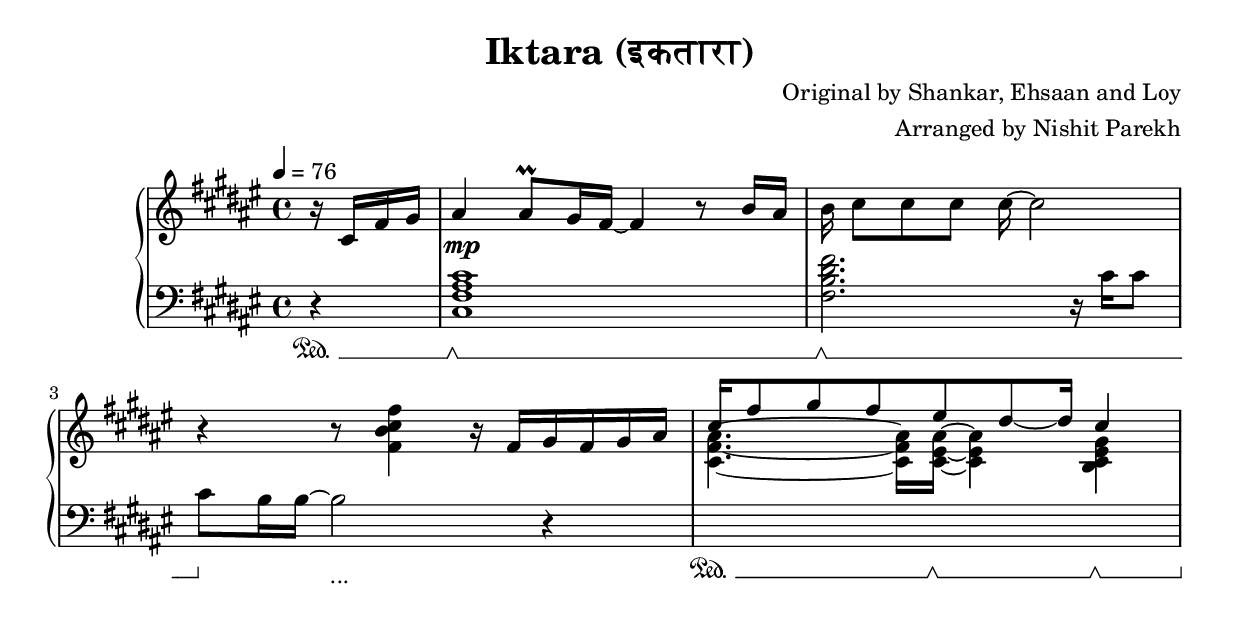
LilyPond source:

\version "2.19.83"

\header{
  title = "Iktara (इकतारा)"
  composer = "Original by Shankar, Ehsaan and Loy"
  arranger = "Arranged by Nishit Parekh"
}

musicEnv = {
  \key fis \major
  \time 4/4
  \tempo 4 = 76
}


\parallelMusic #'(voiceRH voiceLH voiceDyn voicePed) {

  % -------------------------------
  % Intro
  % -------------------------------
  \partial 4 r16 cis16 fis16 gis16 |
  \partial 4 r4                    |
  \partial 4 s4                    |
  \partial 4 s4\sustainOn          |


  ais4 ais8\prall gis16 fis16~ fis4 r8 b16 ais16 |
  <cis fis ais cis>1                               |
  s1\mp                                            |
  s1\sustainOff \sustainOn                         |


  b16 cis8[ cis8 cis8] cis16~ cis2            |
  <fis b dis fis>2. r16           cis'16 cis8 |
  s1                                          |
  s1\sustainOff \sustainOn                    |


  r4 r8            <fis, b cis fis>4 r16 fis16[ gis16 fis16 gis16 ais16] |
  cis8 b16 b16~ b2 r4                                                    |
  s1                                                                     |
  s4\sustainOff s2._\markup { ... }                                      |


  cis16^[ fis8 gis8 fis8 eis8 dis8~ dis16] \stemUp cis4 \stemDown        |
  \stemDown \change Staff	= "up" <cis fis ais>4.~ <cis fis ais>16 <cis eis ais>16~ <cis eis ais>4 <b cis eis gis>4 \stemUp \change Staff = "down" |
  s1                                                                     |
  s4\sustainOn s8. s16\sustainOff \sustainOn s4 s4\sustainOff \sustainOn |
}




% ------------------------------------------------------------------------------
% BRING IT ALL TOGETHER
% ------------------------------------------------------------------------------

\score {

  \new PianoStaff <<

    \new Staff = "up" {
      \musicEnv
      \clef treble
      <<
        \relative c' \voiceRH
      >>
    }

    \new Dynamics {
      \voiceDyn
    }

    \new Staff = "down" {
      \musicEnv
      \clef bass
      <<
        \relative c \voiceLH
      >>
    }

    \new Dynamics {
      \set pedalSustainStyle = #'mixed
      \voicePed
    }

  >>

}

